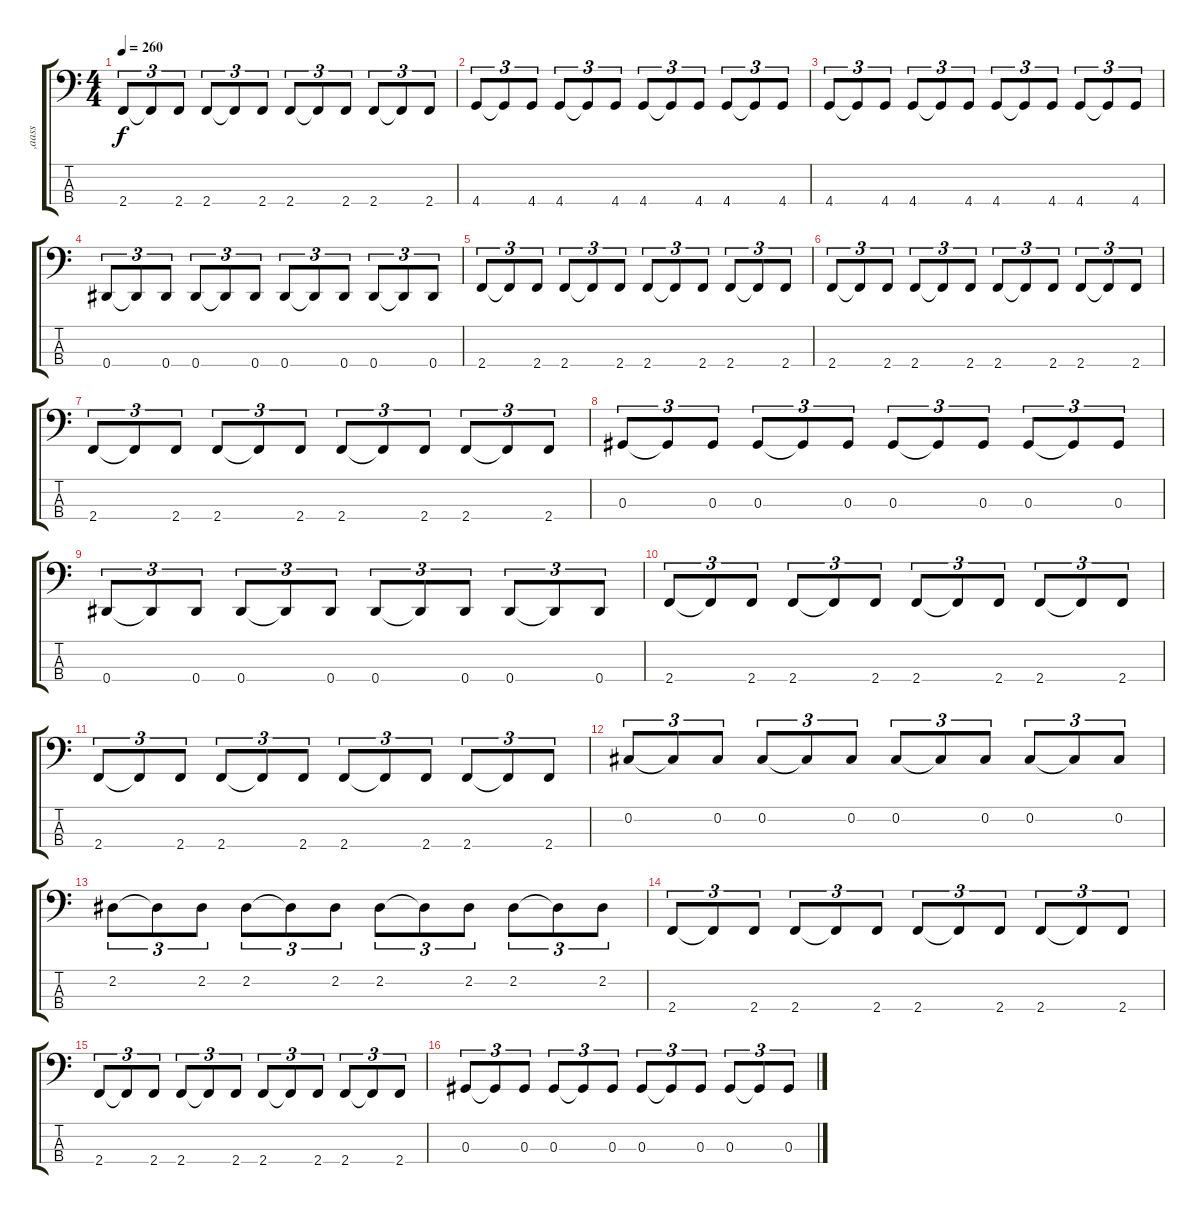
\track ("‚aass" "‚aass") {instrument electricbassfinger}
\staff {score tabs}
\tuning (Gb2 Db2 Ab1 Eb1) {hide}
\ts (4 4)
\tempo 260
\clef f4
\ks c
2.4.8{tu (3 2) dy f} 2.4{t}.8{tu (3 2)} 2.4.8{tu (3 2)} 2.4.8{tu (3 2)} 2.4{t}.8{tu (3 2)} 2.4.8{tu (3 2)} 2.4.8{tu (3 2)} 2.4{t}.8{tu (3 2)} 2.4.8{tu (3 2)} 2.4.8{tu (3 2)} 2.4{t}.8{tu (3 2)} 2.4.8{tu (3 2)} |
4.4.8{tu (3 2)} 4.4{t}.8{tu (3 2)} 4.4.8{tu (3 2)} 4.4.8{tu (3 2)} 4.4{t}.8{tu (3 2)} 4.4.8{tu (3 2)} 4.4.8{tu (3 2)} 4.4{t}.8{tu (3 2)} 4.4.8{tu (3 2)} 4.4.8{tu (3 2)} 4.4{t}.8{tu (3 2)} 4.4.8{tu (3 2)} |
4.4.8{tu (3 2)} 4.4{t}.8{tu (3 2)} 4.4.8{tu (3 2)} 4.4.8{tu (3 2)} 4.4{t}.8{tu (3 2)} 4.4.8{tu (3 2)} 4.4.8{tu (3 2)} 4.4{t}.8{tu (3 2)} 4.4.8{tu (3 2)} 4.4.8{tu (3 2)} 4.4{t}.8{tu (3 2)} 4.4.8{tu (3 2)} |
0.4.8{tu (3 2)} 0.4{t}.8{tu (3 2)} 0.4.8{tu (3 2)} 0.4.8{tu (3 2)} 0.4{t}.8{tu (3 2)} 0.4.8{tu (3 2)} 0.4.8{tu (3 2)} 0.4{t}.8{tu (3 2)} 0.4.8{tu (3 2)} 0.4.8{tu (3 2)} 0.4{t}.8{tu (3 2)} 0.4.8{tu (3 2)} |
2.4.8{tu (3 2)} 2.4{t}.8{tu (3 2)} 2.4.8{tu (3 2)} 2.4.8{tu (3 2)} 2.4{t}.8{tu (3 2)} 2.4.8{tu (3 2)} 2.4.8{tu (3 2)} 2.4{t}.8{tu (3 2)} 2.4.8{tu (3 2)} 2.4.8{tu (3 2)} 2.4{t}.8{tu (3 2)} 2.4.8{tu (3 2)} |
2.4.8{tu (3 2)} 2.4{t}.8{tu (3 2)} 2.4.8{tu (3 2)} 2.4.8{tu (3 2)} 2.4{t}.8{tu (3 2)} 2.4.8{tu (3 2)} 2.4.8{tu (3 2)} 2.4{t}.8{tu (3 2)} 2.4.8{tu (3 2)} 2.4.8{tu (3 2)} 2.4{t}.8{tu (3 2)} 2.4.8{tu (3 2)} |
2.4.8{tu (3 2)} 2.4{t}.8{tu (3 2)} 2.4.8{tu (3 2)} 2.4.8{tu (3 2)} 2.4{t}.8{tu (3 2)} 2.4.8{tu (3 2)} 2.4.8{tu (3 2)} 2.4{t}.8{tu (3 2)} 2.4.8{tu (3 2)} 2.4.8{tu (3 2)} 2.4{t}.8{tu (3 2)} 2.4.8{tu (3 2)} |
0.3.8{tu (3 2)} 0.3{t}.8{tu (3 2)} 0.3.8{tu (3 2)} 0.3.8{tu (3 2)} 0.3{t}.8{tu (3 2)} 0.3.8{tu (3 2)} 0.3.8{tu (3 2)} 0.3{t}.8{tu (3 2)} 0.3.8{tu (3 2)} 0.3.8{tu (3 2)} 0.3{t}.8{tu (3 2)} 0.3.8{tu (3 2)} |
0.4.8{tu (3 2)} 0.4{t}.8{tu (3 2)} 0.4.8{tu (3 2)} 0.4.8{tu (3 2)} 0.4{t}.8{tu (3 2)} 0.4.8{tu (3 2)} 0.4.8{tu (3 2)} 0.4{t}.8{tu (3 2)} 0.4.8{tu (3 2)} 0.4.8{tu (3 2)} 0.4{t}.8{tu (3 2)} 0.4.8{tu (3 2)} |
2.4.8{tu (3 2)} 2.4{t}.8{tu (3 2)} 2.4.8{tu (3 2)} 2.4.8{tu (3 2)} 2.4{t}.8{tu (3 2)} 2.4.8{tu (3 2)} 2.4.8{tu (3 2)} 2.4{t}.8{tu (3 2)} 2.4.8{tu (3 2)} 2.4.8{tu (3 2)} 2.4{t}.8{tu (3 2)} 2.4.8{tu (3 2)} |
2.4.8{tu (3 2)} 2.4{t}.8{tu (3 2)} 2.4.8{tu (3 2)} 2.4.8{tu (3 2)} 2.4{t}.8{tu (3 2)} 2.4.8{tu (3 2)} 2.4.8{tu (3 2)} 2.4{t}.8{tu (3 2)} 2.4.8{tu (3 2)} 2.4.8{tu (3 2)} 2.4{t}.8{tu (3 2)} 2.4.8{tu (3 2)} |
0.2.8{tu (3 2)} 0.2{t}.8{tu (3 2)} 0.2.8{tu (3 2)} 0.2.8{tu (3 2)} 0.2{t}.8{tu (3 2)} 0.2.8{tu (3 2)} 0.2.8{tu (3 2)} 0.2{t}.8{tu (3 2)} 0.2.8{tu (3 2)} 0.2.8{tu (3 2)} 0.2{t}.8{tu (3 2)} 0.2.8{tu (3 2)} |
2.2.8{tu (3 2)} 2.2{t}.8{tu (3 2)} 2.2.8{tu (3 2)} 2.2.8{tu (3 2)} 2.2{t}.8{tu (3 2)} 2.2.8{tu (3 2)} 2.2.8{tu (3 2)} 2.2{t}.8{tu (3 2)} 2.2.8{tu (3 2)} 2.2.8{tu (3 2)} 2.2{t}.8{tu (3 2)} 2.2.8{tu (3 2)} |
2.4.8{tu (3 2)} 2.4{t}.8{tu (3 2)} 2.4.8{tu (3 2)} 2.4.8{tu (3 2)} 2.4{t}.8{tu (3 2)} 2.4.8{tu (3 2)} 2.4.8{tu (3 2)} 2.4{t}.8{tu (3 2)} 2.4.8{tu (3 2)} 2.4.8{tu (3 2)} 2.4{t}.8{tu (3 2)} 2.4.8{tu (3 2)} |
2.4.8{tu (3 2)} 2.4{t}.8{tu (3 2)} 2.4.8{tu (3 2)} 2.4.8{tu (3 2)} 2.4{t}.8{tu (3 2)} 2.4.8{tu (3 2)} 2.4.8{tu (3 2)} 2.4{t}.8{tu (3 2)} 2.4.8{tu (3 2)} 2.4.8{tu (3 2)} 2.4{t}.8{tu (3 2)} 2.4.8{tu (3 2)} |
0.3.8{tu (3 2)} 0.3{t}.8{tu (3 2)} 0.3.8{tu (3 2)} 0.3.8{tu (3 2)} 0.3{t}.8{tu (3 2)} 0.3.8{tu (3 2)} 0.3.8{tu (3 2)} 0.3{t}.8{tu (3 2)} 0.3.8{tu (3 2)} 0.3.8{tu (3 2)} 0.3{t}.8{tu (3 2)} 0.3.8{tu (3 2)}
